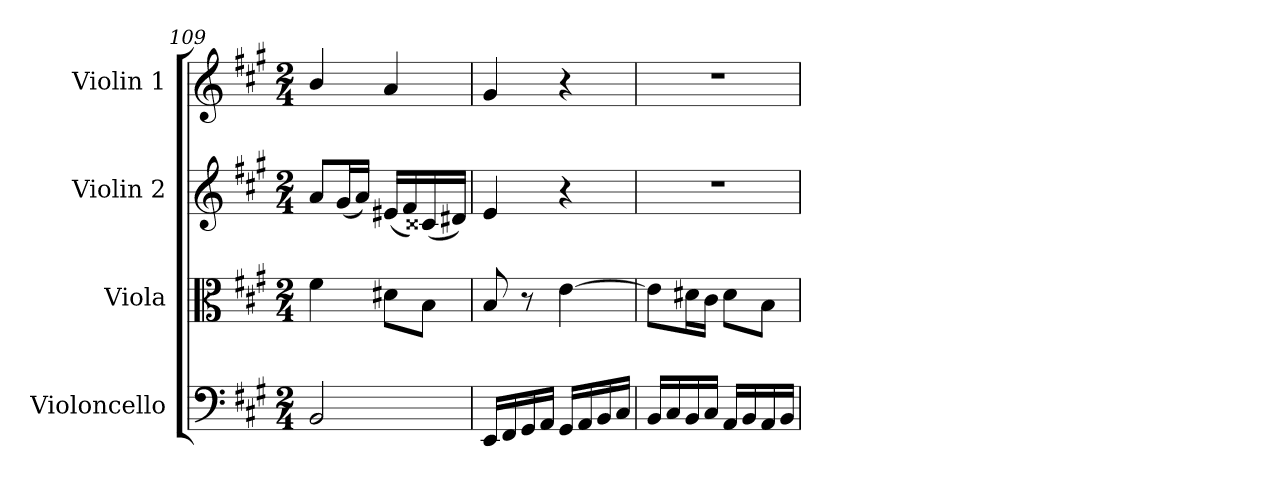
**kern	**kern	**kern	**kern
*part4	*part3	*part2	*part1
*staff4	*staff3	*staff2	*staff1
*I"Violoncello	*I"Viola	*I"Violin 2	*I"Violin 1
*I'Vc	*I'Vla	*I'Vln	*I'Vln
*clefF4	*clefC3	*clefG2	*clefG2
*k[f#c#g#]	*k[f#c#g#]	*k[f#c#g#]	*k[f#c#g#]
*M2/4	*M2/4	*M2/4	*M2/4
=109	=109	=109	=109
2BB/	4f#\	8a/L	4b/
.	.	(16g#/L	.
.	.	16a/JJ)	.
.	8d#X\L	(16e#X/LL	4a/
.	.	16f#/)	.
.	8B\J	(16c##X/	.
.	.	16d#X/JJ)	.
=110	=110	=110	=110
16EE/LL	8B/	4e/	4g#/
16FF#/	.	.	.
16GG#/	8r	.	.
16AA/JJ	.	.	.
16GG#/LL	[4e\	4r	4r
16AA/	.	.	.
16BB/	.	.	.
16C#/JJ	.	.	.
=111	=111	=111	=111
16BB/LL	8e\L]	2r	2r
16C#/	.	.	.
16BB/	16d#X\L	.	.
16C#/JJ	16c#\JJ	.	.
16AA/LL	8d#\L	.	.
16BB/	.	.	.
16AA/	8B\J	.	.
16BB/JJ	.	.	.
=	=	=	=
*-	*-	*-	*-
